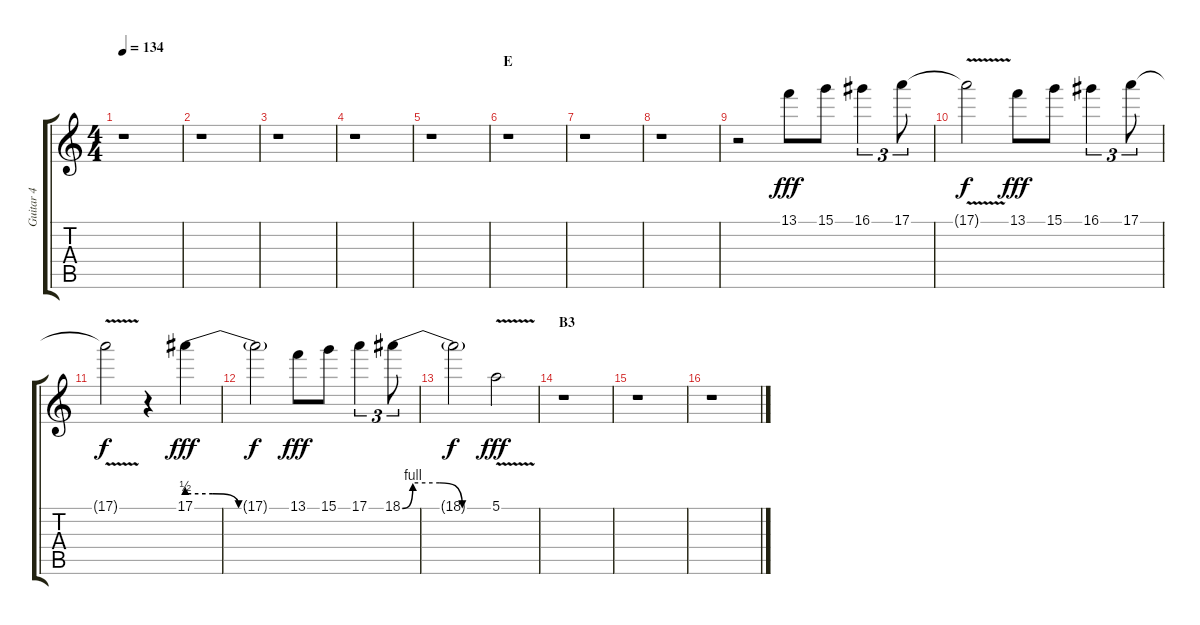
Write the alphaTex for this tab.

\track ("Guitar 4" "Guitar 4") {instrument distortionguitar}
\staff {score tabs}
\tuning (E4 B3 G3 D3 A2 E2) {hide}
\ts (4 4)
\tempo 134
\clef g2
\ks c
r.1{dy fff} |
r.1 |
r.1 |
r.1 |
r.1 |
\section ("" "E")
r.1 |
r.1 |
r.1 |
r.2 13.1.8 15.1.8 16.1.4{tu (3 2)} 17.1.8{tu (3 2)} |
17.1{v t}.2{dy f} 13.1.8{dy fff} 15.1.8 16.1.4{tu (3 2)} 17.1.8{tu (3 2)} |
17.1{v t}.2{dy f} r.4 17.1{be (custom 0 2 15 2 30 0 60 0)}.4{dy fff} |
17.1{t}.2{dy f} 13.1.8{dy fff} 15.1.8 17.1.4{tu (3 2)} 18.1{be (custom 0 0 7 4 25 4 40 0 60 0)}.8{tu (3 2)} |
18.1{t}.2{dy f} 5.1{v}.2{dy fff} |
\section ("" "B3")
r.1 |
r.1 |
r.1
